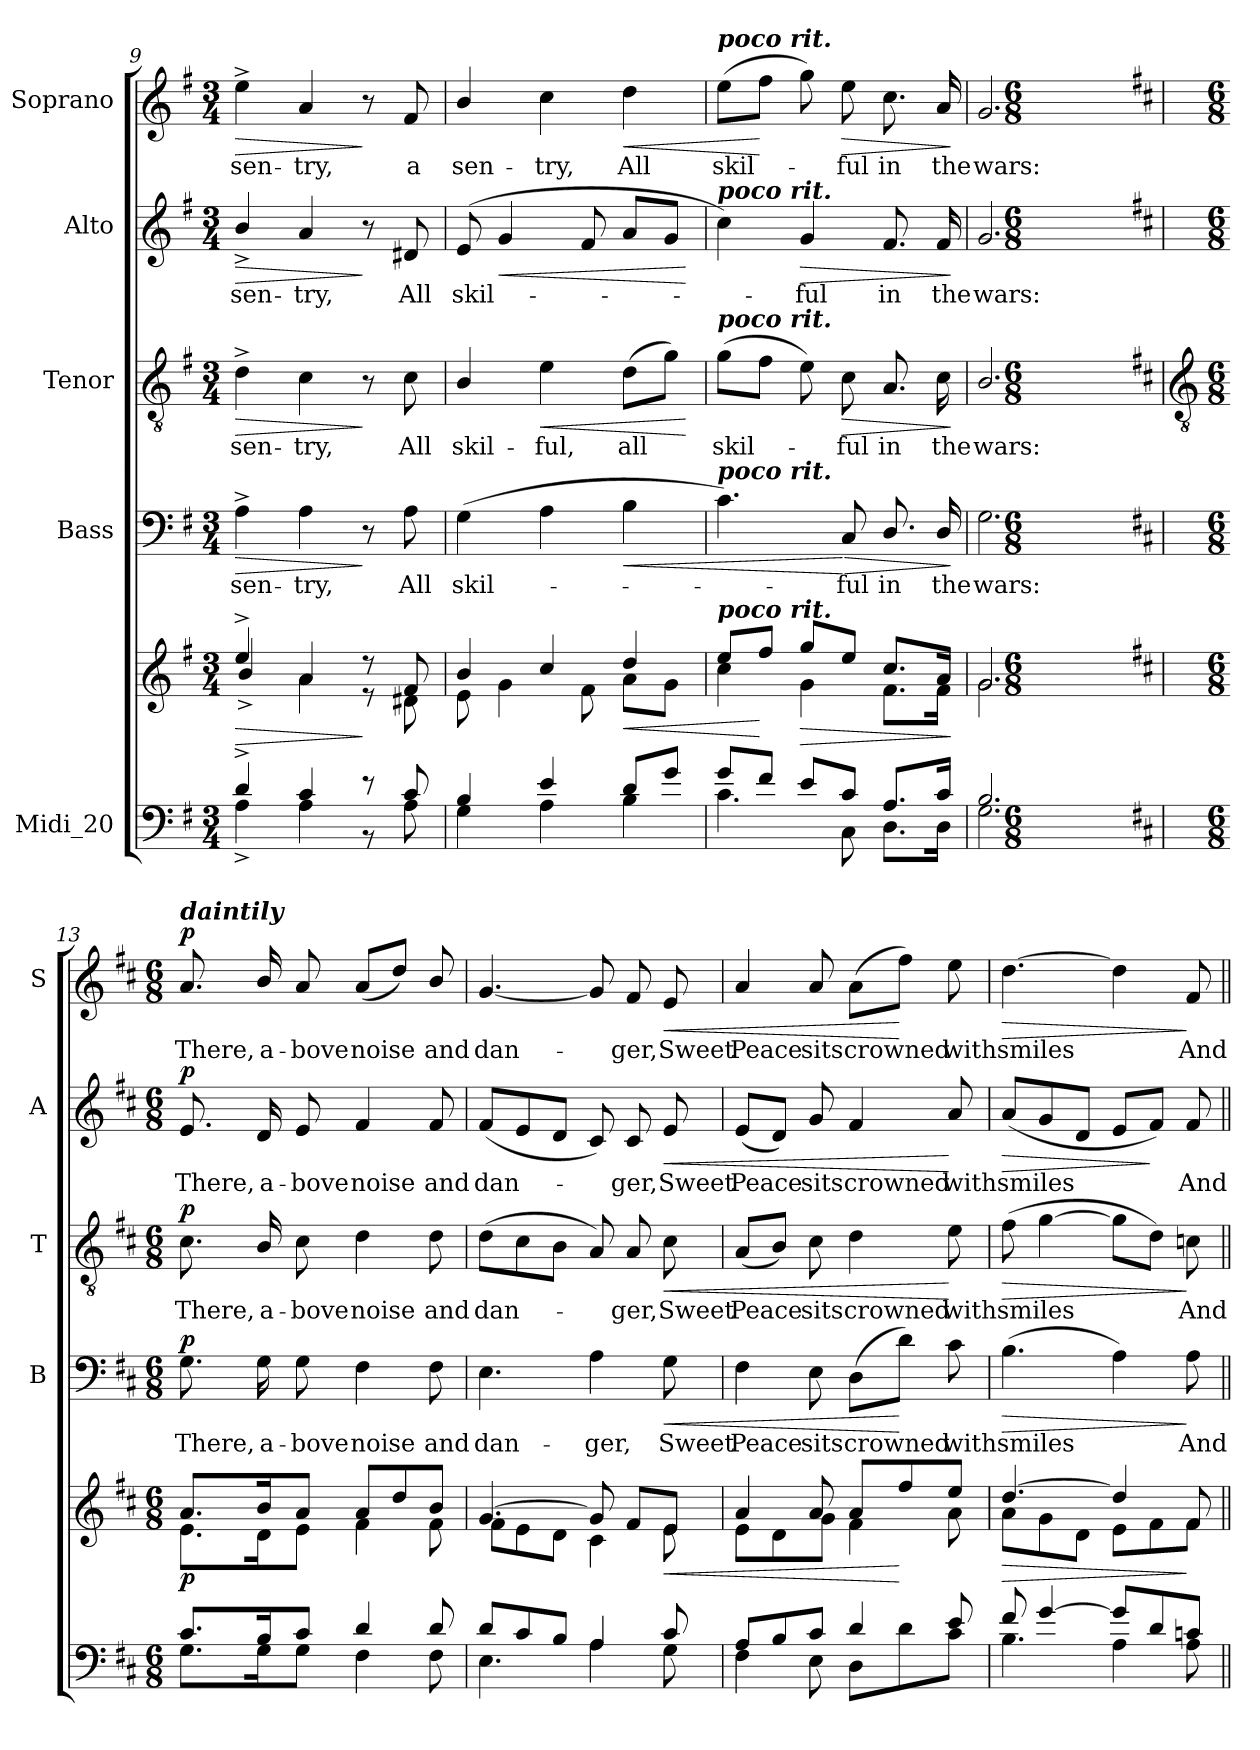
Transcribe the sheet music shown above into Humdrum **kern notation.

**kern	**kern	**dynam	**kern	**text	**dynam	**kern	**text	**dynam	**kern	**text	**dynam	**kern	**text	**dynam
*part5	*part5	*part5	*part4	*part4	*part4	*part3	*part3	*part3	*part2	*part2	*part2	*part1	*part1	*part1
*staff6	*staff5	*staff5/6	*staff4	*staff4	*staff4	*staff3	*staff3	*staff3	*staff2	*staff2	*staff2	*staff1	*staff1	*staff1
*I"Midi_20	*	*	*I"Bass	*	*	*I"Tenor	*	*	*I"Alto	*	*	*I"Soprano	*	*
*	*	*	*I'B	*	*	*I'T	*	*	*I'A	*	*	*I'S	*	*
*clefF4	*clefG2	*	*clefF4	*	*	*clefGv2	*	*	*clefG2	*	*	*clefG2	*	*
*k[f#]	*k[f#]	*	*k[f#]	*	*	*k[f#]	*	*	*k[f#]	*	*	*k[f#]	*	*
*G:	*G:	*	*G:	*	*	*G:	*	*	*G:	*	*	*G:	*	*
*M3/4	*M3/4	*	*M3/4	*	*	*M3/4	*	*	*M3/4	*	*	*M3/4	*	*
=9	=9	=9	=9	=9	=9	=9	=9	=9	=9	=9	=9	=9	=9	=9
*^	*^	*	*	*	*	*	*	*	*	*	*	*	*	*
!	!	!	!	!LO:HP:b	!	!LO:LY:b	!LO:HP:b	!	!LO:LY:b	!LO:HP:b	!	!LO:LY:b	!LO:HP:b	!	!LO:LY:b	!LO:HP:b
4d^/	4A^\	4ee^/	4b^/	>	4A^	sen-	>	4d^	sen-	>	4b^/	sen-	>	4ee^	sen-	>
!	!	!	!	!	!	!LO:LY:b	!	!	!LO:LY:b	!	!	!LO:LY:b	!	!	!LO:LY:b	!
4c/	4A\	4a/	4a\	.	4A	-try,	.	4c	-try,	.	4a	-try,	.	4a	-try,	.
8r	8r	8r	8r	]	8r	.	]	8r	.	]	8r	.	]	8r	.	]
!	!	!	!	!	!	!LO:LY:b	!	!	!LO:LY:b	!	!	!LO:LY:b	!	!	!LO:LY:b	!
8c/	8A\	8f#/	8d#X\	.	8A	All	.	8c	All	.	8d#X	All	.	8f#	a	.
=10	=10	=10	=10	=10	=10	=10	=10	=10	=10	=10	=10	=10	=10	=10	=10	=10
!	!	!	!	!	!	!LO:LY:b	!	!	!LO:LY:b	!	!	!LO:LY:b	!	!	!LO:LY:b	!
4B/	4G\	4b/	8e\	.	(>4G	skil-	.	4B/	skil-	.	(<8e	skil-	.	4b/	sen-	.
!	!	!	!	!	!	!	!	!	!	!	!	!	!LO:HP:b	!	!	!
.	.	.	4g\	.	.	.	.	.	.	.	4g	.	<	.	.	.
!	!	!	!	!	!	!	!	!	!LO:LY:b	!LO:HP:b	!	!	!	!	!LO:LY:b	!
4e/	4A\	4cc/	.	.	4A	.	.	4e	-ful,	<	.	.	.	4cc	-try,	.
.	.	.	8f#\	.	.	.	.	.	.	.	8f#	.	.	.	.	.
!	!	!	!	!LO:HP:b	!	!	!LO:HP:b	!	!LO:LY:b	!	!	!	!	!	!LO:LY:b	!LO:HP:b
8d/L	4B\	4dd/	8a\L	<	4B	.	<	(8dL	all	.	8aL	.	.	4dd	All	<
8g/J	.	.	8g\J	.	.	.	.	8gJ)	.	.	8gJ	.	.	.	.	.
*v	*v	*	*	*	*	*	*	*	*	*	*	*	*	*	*	*
*	*v	*v	*	*	*	*	*	*	*	*	*	*	*	*	*
.	.	.	.	.	.	.	.	[	.	.	[	.	.	.
=11	=11	=11	=11	=11	=11	=11	=11	=11	=11	=11	=11	=11	=11	=11
*^	*^	*	*	*	*	*	*	*	*	*	*	*	*	*
!	!	!	!	!	!	!	!	!	!	!	!	!	!	!LO:TX:a:Bi:t=poco rit.	!	!
!	!	!	!	!	!	!	!	!	!	!	!LO:TX:a:Bi:t=poco rit.	!	!	!	!	!
!	!	!	!	!	!	!	!	!LO:TX:a:Bi:t=poco rit.	!	!	!	!	!	!	!	!
!	!	!	!	!	!LO:TX:a:Bi:t=poco rit.	!	!	!	!	!	!	!	!	!	!	!
!	!	!LO:TX:a:Bi:t=poco rit.	!	!	!	!	!	!	!	!	!	!	!	!	!	!
!	!	!	!	!	!	!	!	!	!LO:LY:b	!	!	!	!	!	!LO:LY:b	!
8g/L	4.c\	8ee/L	4cc\	.	4.c)	.	.	(>8gL	skil-	.	4cc)	.	.	(>8eeL	skil-	.
8f#/J	.	8ff#/J	.	[	.	.	.	8f#J	.	.	.	.	.	8ff#J	.	[
!	!	!	!	!LO:HP:b	!	!	!	!	!	!	!	!LO:LY:b	!LO:HP:b	!	!	!
8e/L	.	8gg/L	4g\	>	.	.	.	8e)	.	.	4g	ful	>	8gg)	.	.
!	!	!	!	!	!	!LO:LY:b	!LO:HP:n=1:b	!	!LO:LY:b	!LO:HP:b	!	!	!	!	!LO:LY:b	!LO:HP:b
8c/J	8C\	8ee/J	.	.	8C	ful	[ >	8c	ful	>	.	.	.	8ee	ful	>
!	!	!	!	!	!	!LO:LY:b	!	!	!LO:LY:b	!	!	!LO:LY:b	!	!	!LO:LY:b	!
8.A/L	8.D\L	8.cc/L	8.f#\L	.	8.D/	in	.	8.A	in	.	8.f#	in	.	8.cc	in	.
!	!	!	!	!	!	!LO:LY:b	!	!	!LO:LY:b	!	!	!LO:LY:b	!	!	!LO:LY:b	!
16c/J	16D\J	16a/J	16f#\J	.	16D/	the	.	16c	the	.	16f#	the	.	16a	the	.
*v	*v	*	*	*	*	*	*	*	*	*	*	*	*	*	*	*
*	*v	*v	*	*	*	*	*	*	*	*	*	*	*	*	*
.	.	]	.	.	]	.	.	]	.	.	]	.	.	]
=12	=12	=12	=12	=12	=12	=12	=12	=12	=12	=12	=12	=12	=12	=12
*^	*^	*	*	*	*	*	*	*	*	*	*	*	*	*
!	!	!	!	!	!	!LO:LY:b	!	!	!LO:LY:b	!	!	!LO:LY:b	!	!	!LO:LY:b	!
2.B/	2.G\	2.g/	2.g\	.	2.G	wars:	.	2.B/	wars:	.	2.g	wars:	.	2.g	wars:	.
*k[f#c#]	*	*k[f#c#]	*	*	*k[f#c#]	*	*	*k[f#c#]	*	*	*k[f#c#]	*	*	*k[f#c#]	*	*
*D:	*	*D:	*	*	*D:	*	*	*D:	*	*	*D:	*	*	*D:	*	*
*M6/8	*	*M6/8	*	*	*M6/8	*	*	*M6/8	*	*	*M6/8	*	*	*M6/8	*	*
!!LO:LB:g=z
=13	=13	=13	=13	=13	=13	=13	=13	=13	=13	=13	=13	=13	=13	=13	=13	=13
*	*	*	*	*	*	*	*	*clefGv2	*	*	*	*	*	*	*	*
*M6/8	*	*M6/8	*	*	*M6/8	*	*	*M6/8	*	*	*M6/8	*	*	*M6/8	*	*
!	!	!	!	!	!	!	!	!	!	!	!	!	!	!LO:TX:a:Bi:t=daintily	!	!
!	!	!	!	!LO:DY:b	!	!LO:LY:b	!LO:DY:b	!	!LO:LY:b	!LO:DY:b	!	!LO:LY:b	!LO:DY:b	!	!LO:LY:b	!LO:DY:b
8.c#L	8.G\L	8.a/L	8.eL	p	8.G	There,	p	8.c#	There,	p	8.e	There,	p	8.a	There,	p
!	!	!	!	!	!	!LO:LY:b	!	!	!LO:LY:b	!	!	!LO:LY:b	!	!	!LO:LY:b	!
16B/	16G\	16b/	16d	.	16G	a-	.	16B/	a-	.	16d	a-	.	16b/	a-	.
!	!	!	!	!	!	!LO:LY:b	!	!	!LO:LY:b	!	!	!LO:LY:b	!	!	!LO:LY:b	!
8c#J	8G\J	8a/J	8eJ	.	8G	-bove	.	8c#	-bove	.	8e	-bove	.	8a	-bove	.
!	!	!	!	!	!	!LO:LY:b	!	!	!LO:LY:b	!	!	!LO:LY:b	!	!	!LO:LY:b	!
4d/	4F#\	8a/L	4f#\	.	4F#	noise	.	4d	noise	.	4f#	noise	.	(<8a/L	noise	.
.	.	8dd/	.	.	.	.	.	.	.	.	.	.	.	8dd/J)	.	.
!	!	!	!	!	!	!LO:LY:b	!	!	!LO:LY:b	!	!	!LO:LY:b	!	!	!LO:LY:b	!
8d/	8F#\	8b/J	8f#\	.	8F#	and	.	8d	and	.	8f#	and	.	8b/	and	.
=14	=14	=14	=14	=14	=14	=14	=14	=14	=14	=14	=14	=14	=14	=14	=14	=14
!	!	!	!	!	!	!LO:LY:b	!	!	!LO:LY:b	!	!	!LO:LY:b	!	!	!LO:LY:b	!
8dL	4.E\	[4.g/	8f#L	.	4.E	dan-	.	(>8dL	dan-	.	(<8f#L	dan-	.	[4.g	dan-	.
8c#	.	.	8e	.	.	.	.	8c#	.	.	8e	.	.	.	.	.
8BJ	.	.	8dJ	.	.	.	.	8BJ	.	.	8dJ	.	.	.	.	.
!	!	!	!	!	!	!LO:LY:b	!	!	!	!	!	!	!	!	!	!
4A/	4A\	8g/]	4c#\	.	4A	-ger,	.	8A/)	.	.	8c#)	.	.	8g]	.	.
!	!	!	!	!	!	!	!	!	!LO:LY:b	!	!	!LO:LY:b	!	!	!LO:LY:b	!
.	.	8f#/L	.	.	.	.	.	8A	ger,	.	8c#	ger,	.	8f#	ger,	.
!	!	!	!	!LO:HP:b	!	!LO:LY:b	!LO:HP:b	!	!LO:LY:b	!LO:HP:b	!	!LO:LY:b	!LO:HP:b	!	!LO:LY:b	!LO:HP:b
8c#/	8G\	8e/J	8e\	<	8G	Sweet	<	8c#	Sweet	<	8e	Sweet	<	8e	Sweet	<
=15	=15	=15	=15	=15	=15	=15	=15	=15	=15	=15	=15	=15	=15	=15	=15	=15
!	!	!	!	!	!	!LO:LY:b	!	!	!LO:LY:b	!	!	!LO:LY:b	!	!	!LO:LY:b	!
8AL	4F#\	4a/	8eL	.	4F#	Peace	.	(<8AL	Peace	.	(<8eL	Peace	.	4a	Peace	.
8B	.	.	8d	.	.	.	.	8BJ)	.	.	8dJ)	.	.	.	.	.
!	!	!	!	!	!	!LO:LY:b	!	!	!LO:LY:b	!	!	!LO:LY:b	!	!	!LO:LY:b	!
8c#J	8E\	8a/	8gJ	.	8E	sits	.	8c#	sits	.	8g	sits	.	8a	sits	.
!	!	!	!	!	!	!LO:LY:b	!	!	!LO:LY:b	!	!	!LO:LY:b	!	!	!LO:LY:b	!
4d/	8D\L	8a/L	4f#\	.	(>8DL	crowned	.	4d	crowned	.	4f#	crowned	.	(>8aL	crowned	.
.	8d\	8ff#/	.	[	8dJ)	.	[	.	.	.	.	.	.	8ff#J)	.	[
!	!	!	!	!	!	!LO:LY:b	!	!	!LO:LY:b	!	!	!LO:LY:b	!	!	!LO:LY:b	!
8e/	8c#\J	8ee/J	8a\	.	8c#	with	.	8e	with	[	8a	with	[	8ee	with	.
=16	=16	=16	=16	=16	=16	=16	=16	=16	=16	=16	=16	=16	=16	=16	=16	=16
!	!	!	!	!LO:HP:b	!	!LO:LY:b	!LO:HP:b	!	!LO:LY:b	!LO:HP:b	!	!LO:LY:b	!LO:HP:b	!	!LO:LY:b	!LO:HP:b
8f#/	4.B\	[4.dd/	8aL	>	(>4.B	smiles	>	(>8f#	smiles	>	(<8aL	smiles	>	[4.dd	smiles	>
[4g/	.	.	8g	.	.	.	.	[4g	.	.	8g	.	.	.	.	.
.	.	.	8dJ	.	.	.	.	.	.	.	8dJ	.	.	.	.	.
8gL]	4A\	4dd/]	8eL	.	4A)	.	.	8gL]	.	.	8eL	.	.	4dd]	.	.
8d	.	.	8f#	.	.	.	.	8dJ)	.	.	8f#J)	.	]	.	.	.
!	!	!	!	!	!	!LO:LY:b	!	!	!LO:LY:b	!	!	!LO:LY:b	!	!	!LO:LY:b	!
8cnJ	8A\	8f#/	8f#J	]	8A	And	]	8cn	And	]	8f#	And	.	8f#	And	]
*v	*v	*	*	*	*	*	*	*	*	*	*	*	*	*	*	*
*	*v	*v	*	*	*	*	*	*	*	*	*	*	*	*	*
=||	=||	=||	=||	=||	=||	=||	=||	=||	=||	=||	=||	=||	=||	=||
*-	*-	*-	*-	*-	*-	*-	*-	*-	*-	*-	*-	*-	*-	*-
